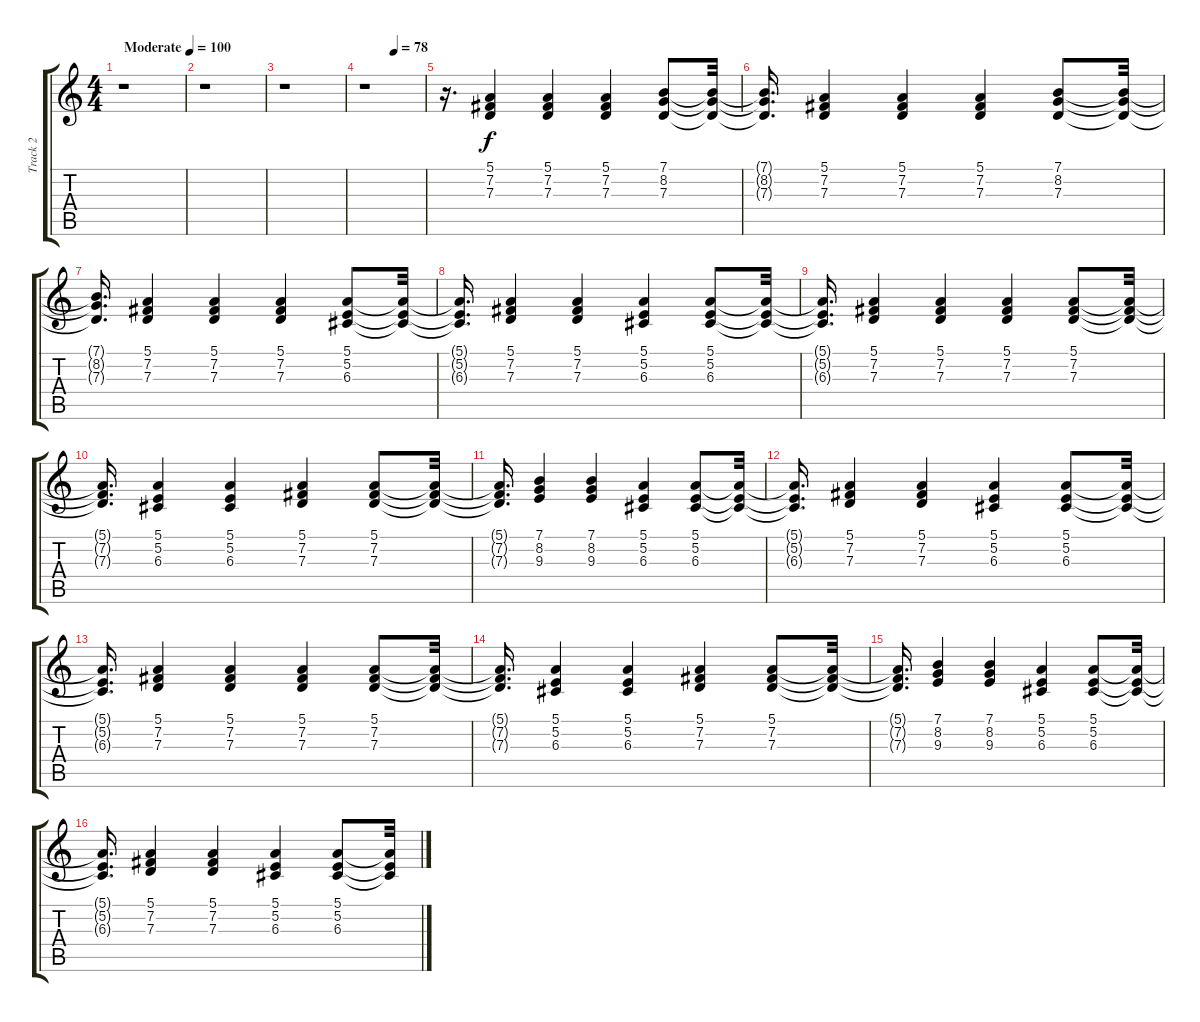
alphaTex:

\track ("Track 2" "Track 2") {instrument harpsichord}
\staff {score tabs}
\tuning (E4 B3 G3 D3 A2 E2) {hide}
\ts (4 4)
\tempo (100 "Moderate")
\clef g2
\ks c
r.1{dy f instrument harpsichord} |
r.1 |
r.1 |
\tempo (78 0.5)
r.1 |
r.16{d} (5.1 7.2 7.3).4 (5.1 7.2 7.3).4 (5.1 7.2 7.3).4 (7.1 8.2 7.3).8 (7.1{t} 8.2{t} 7.3{t}).32 |
(7.1{t} 8.2{t} 7.3{t}).16{d} (5.1 7.2 7.3).4 (5.1 7.2 7.3).4 (5.1 7.2 7.3).4 (7.1 8.2 7.3).8 (7.1{t} 8.2{t} 7.3{t}).32 |
(7.1{t} 8.2{t} 7.3{t}).16{d} (5.1 7.2 7.3).4 (5.1 7.2 7.3).4 (5.1 7.2 7.3).4 (5.1 5.2 6.3).8 (5.1{t} 5.2{t} 6.3{t}).32 |
(5.1{t} 5.2{t} 6.3{t}).16{d} (5.1 7.2 7.3).4 (5.1 7.2 7.3).4 (5.1 5.2 6.3).4 (5.1 5.2 6.3).8 (5.1{t} 5.2{t} 6.3{t}).32 |
(5.1{t} 5.2{t} 6.3{t}).16{d} (5.1 7.2 7.3).4 (5.1 7.2 7.3).4 (5.1 7.2 7.3).4 (5.1 7.2 7.3).8 (5.1{t} 7.2{t} 7.3{t}).32 |
(5.1{t} 7.2{t} 7.3{t}).16{d} (5.1 5.2 6.3).4 (5.1 5.2 6.3).4 (5.1 7.2 7.3).4 (5.1 7.2 7.3).8 (5.1{t} 7.2{t} 7.3{t}).32 |
(5.1{t} 7.2{t} 7.3{t}).16{d} (7.1 8.2 9.3).4 (7.1 8.2 9.3).4 (5.1 5.2 6.3).4 (5.1 5.2 6.3).8 (5.1{t} 5.2{t} 6.3{t}).32 |
(5.1{t} 5.2{t} 6.3{t}).16{d} (5.1 7.2 7.3).4 (5.1 7.2 7.3).4 (5.1 5.2 6.3).4 (5.1 5.2 6.3).8 (5.1{t} 5.2{t} 6.3{t}).32 |
(5.1{t} 5.2{t} 6.3{t}).16{d} (5.1 7.2 7.3).4 (5.1 7.2 7.3).4 (5.1 7.2 7.3).4 (5.1 7.2 7.3).8 (5.1{t} 7.2{t} 7.3{t}).32 |
(5.1{t} 7.2{t} 7.3{t}).16{d} (5.1 5.2 6.3).4 (5.1 5.2 6.3).4 (5.1 7.2 7.3).4 (5.1 7.2 7.3).8 (5.1{t} 7.2{t} 7.3{t}).32 |
(5.1{t} 7.2{t} 7.3{t}).16{d} (7.1 8.2 9.3).4 (7.1 8.2 9.3).4 (5.1 5.2 6.3).4 (5.1 5.2 6.3).8 (5.1{t} 5.2{t} 6.3{t}).32 |
(5.1{t} 5.2{t} 6.3{t}).16{d} (5.1 7.2 7.3).4 (5.1 7.2 7.3).4 (5.1 5.2 6.3).4 (5.1 5.2 6.3).8 (5.1{t} 5.2{t} 6.3{t}).32
